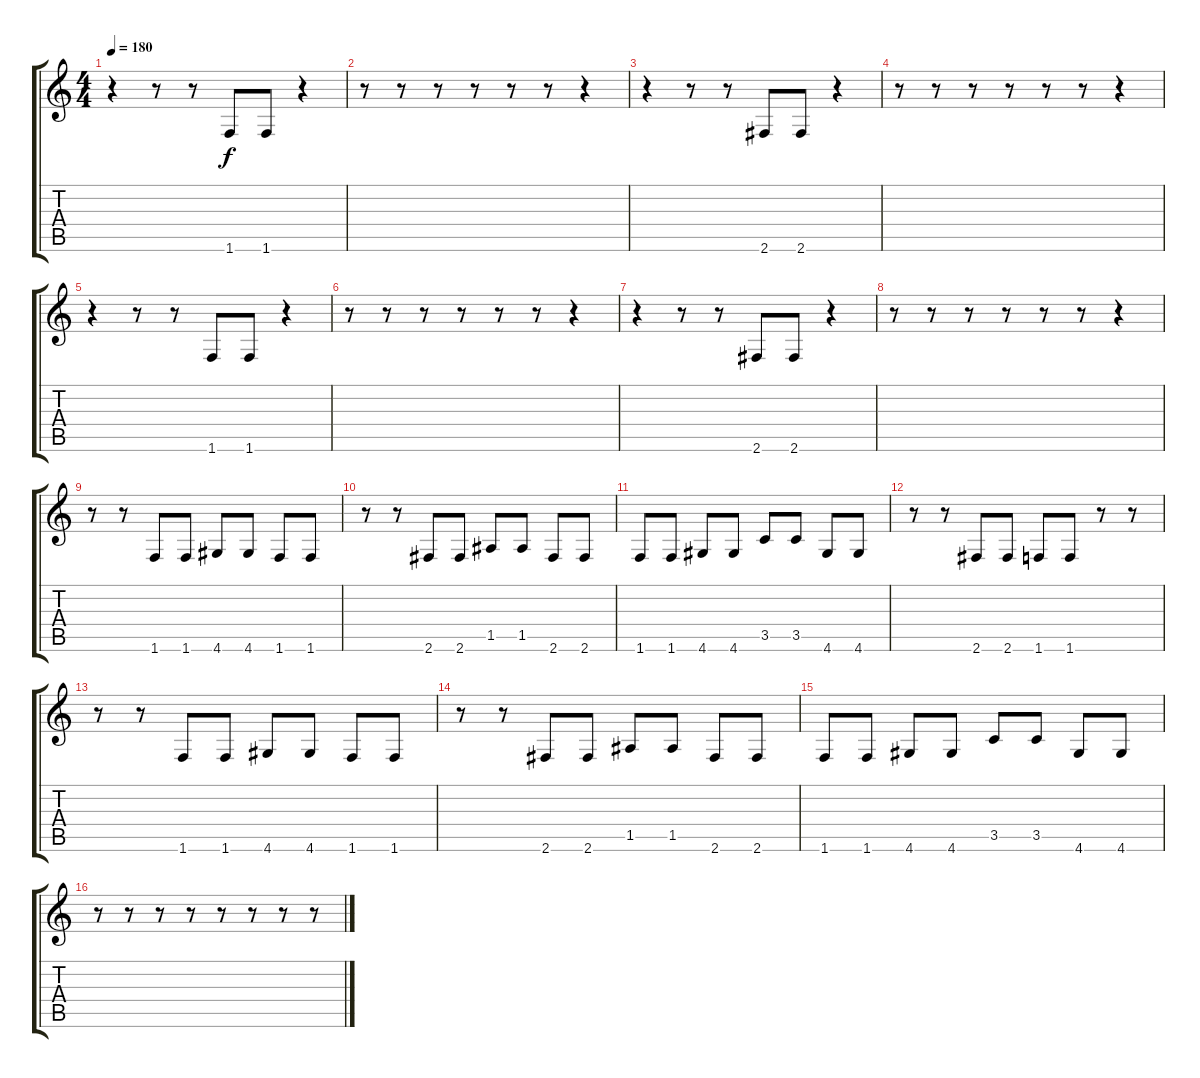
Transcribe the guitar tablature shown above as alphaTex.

\track "" {instrument fretlessbass}
\staff {score tabs}
\tuning (E4 B3 G3 D3 A2 E2) {hide}
\ts (4 4)
\tempo 180
\clef g2
\ks c
r.4{dy f} r.8 r.8 1.6.8 1.6.8 r.4 |
r.8 r.8 r.8 r.8 r.8 r.8 r.4 |
r.4 r.8 r.8 2.6.8 2.6.8 r.4 |
r.8 r.8 r.8 r.8 r.8 r.8 r.4 |
r.4 r.8 r.8 1.6.8 1.6.8 r.4 |
r.8 r.8 r.8 r.8 r.8 r.8 r.4 |
r.4 r.8 r.8 2.6.8 2.6.8 r.4 |
r.8 r.8 r.8 r.8 r.8 r.8 r.4 |
r.8 r.8 1.6.8 1.6.8 4.6.8 4.6.8 1.6.8 1.6.8 |
r.8 r.8 2.6.8 2.6.8 1.5.8 1.5.8 2.6.8 2.6.8 |
1.6.8 1.6.8 4.6.8 4.6.8 3.5.8 3.5.8 4.6.8 4.6.8 |
r.8 r.8 2.6.8 2.6.8 1.6.8 1.6.8 r.8 r.8 |
r.8 r.8 1.6.8 1.6.8 4.6.8 4.6.8 1.6.8 1.6.8 |
r.8 r.8 2.6.8 2.6.8 1.5.8 1.5.8 2.6.8 2.6.8 |
1.6.8 1.6.8 4.6.8 4.6.8 3.5.8 3.5.8 4.6.8 4.6.8 |
r.8 r.8 r.8 r.8 r.8 r.8 r.8 r.8
